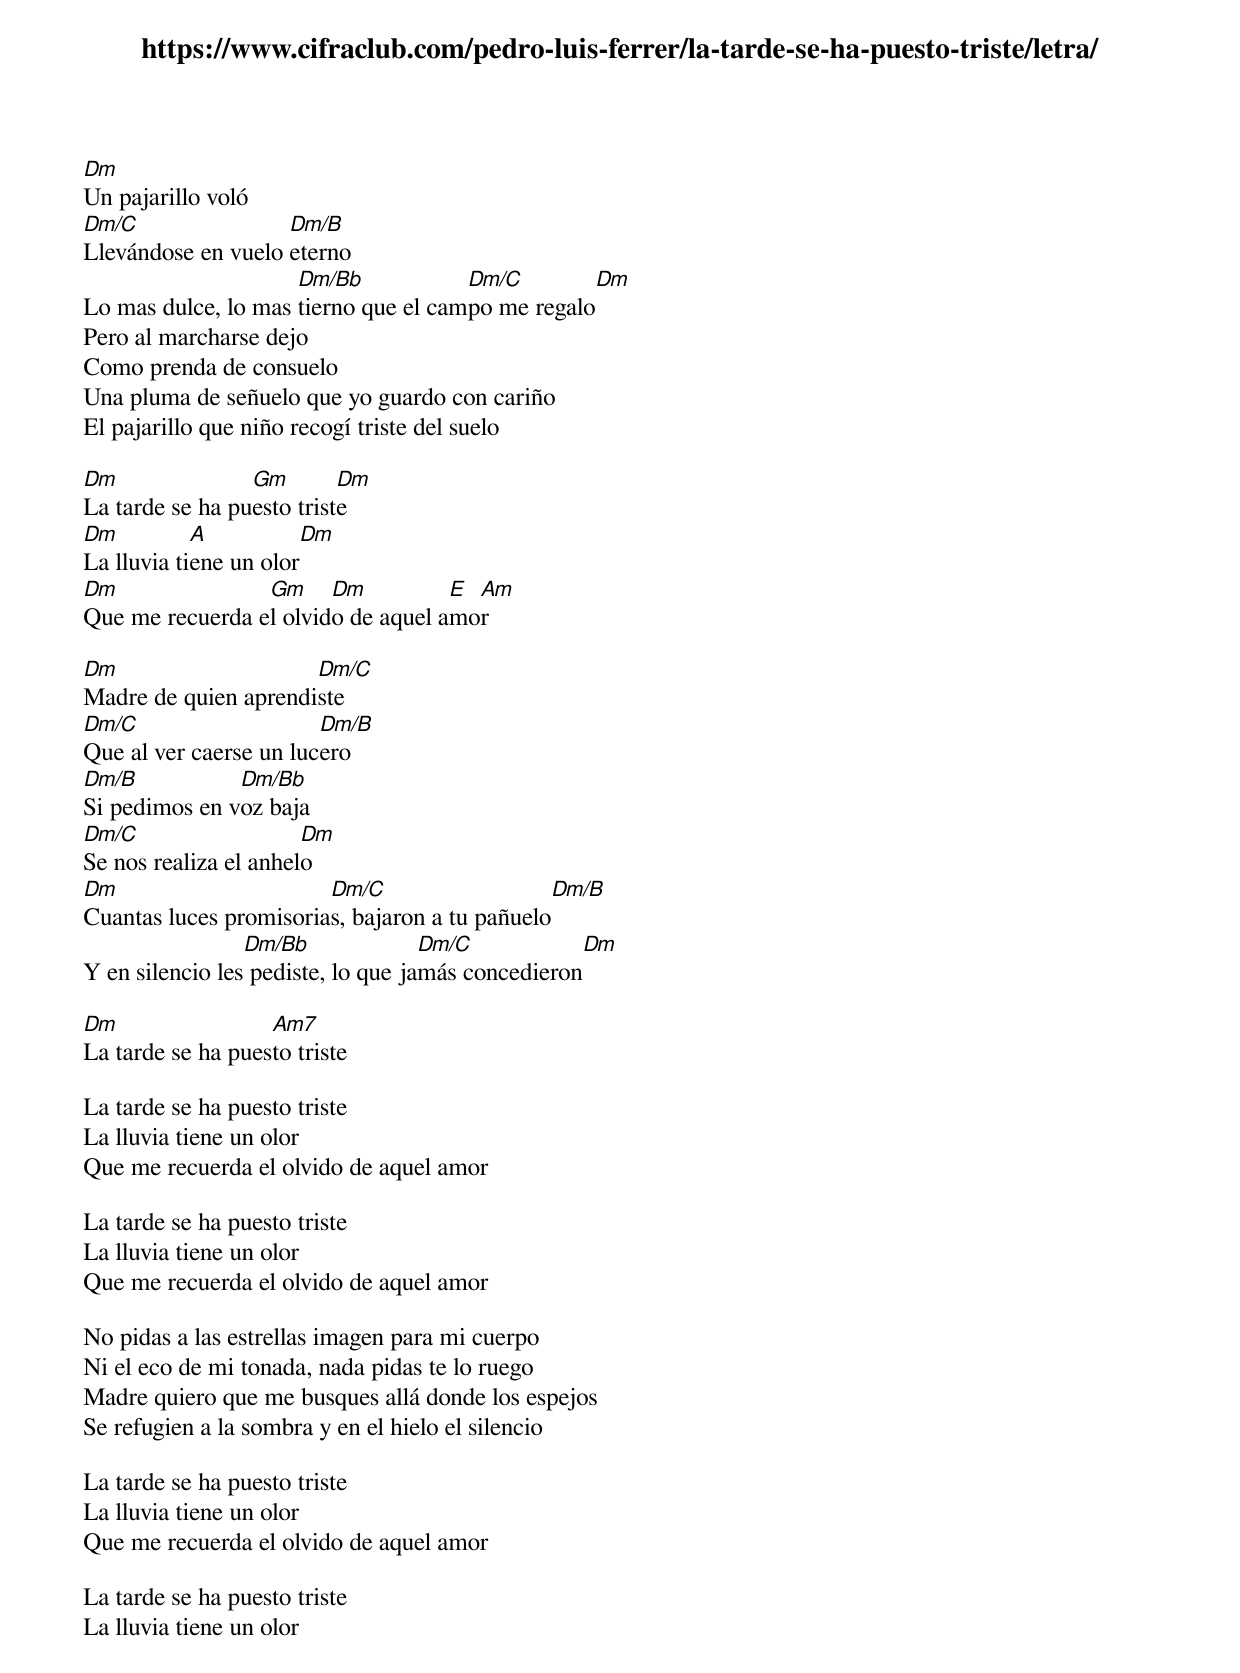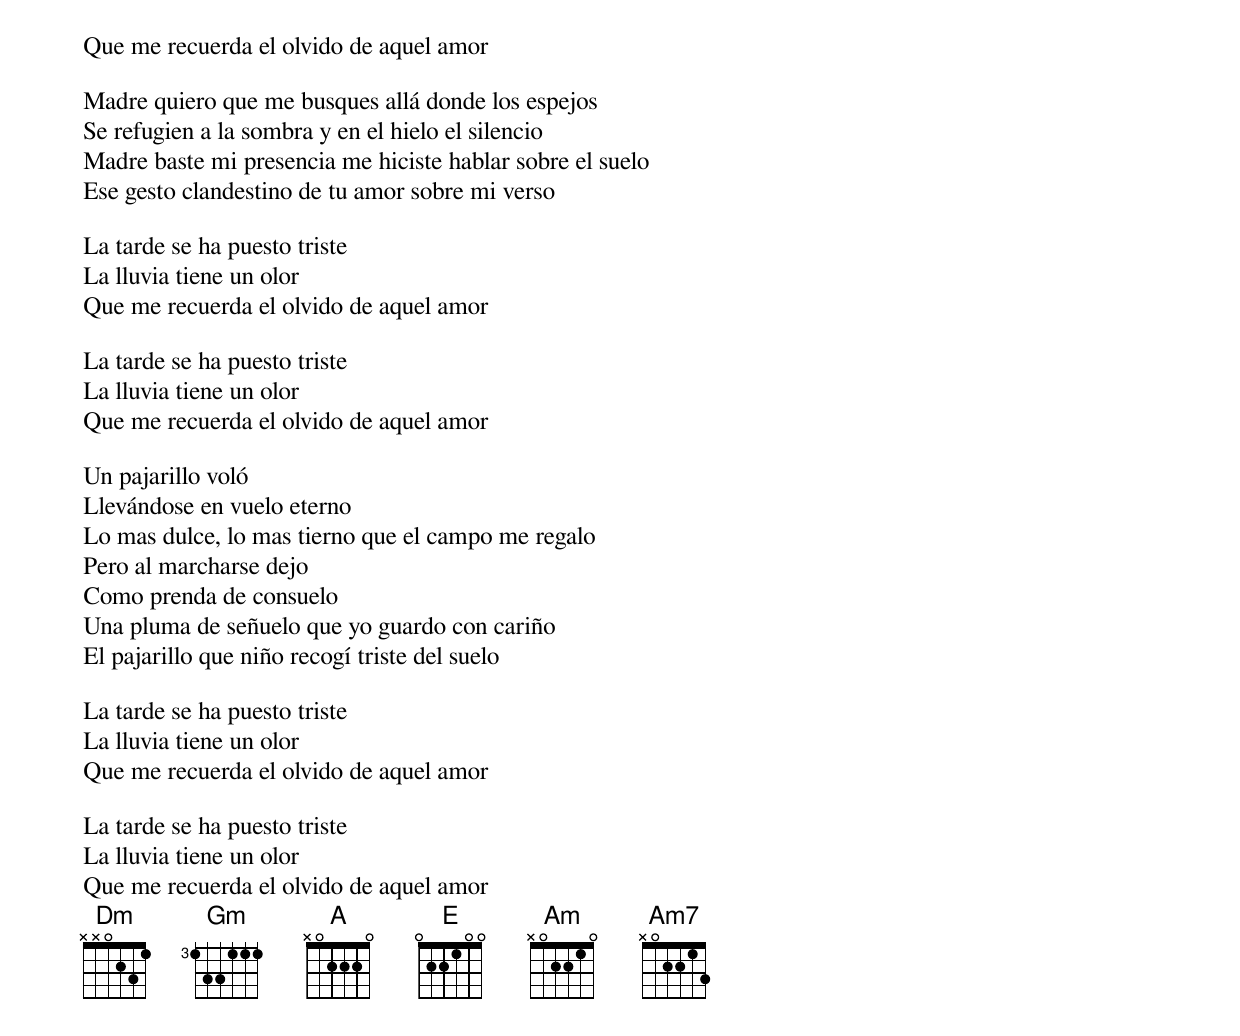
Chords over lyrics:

https://www.cifraclub.com/pedro-luis-ferrer/la-tarde-se-ha-puesto-triste/letra/

Dm
Un pajarillo voló
Dm/C                Dm/B
Llevándose en vuelo eterno
                     Dm/Bb            Dm/C        Dm
Lo mas dulce, lo mas tierno que el campo me regalo
Pero al marcharse dejo
Como prenda de consuelo
Una pluma de señuelo que yo guardo con cariño
El pajarillo que niño recogí triste del suelo

Dm               Gm        Dm
La tarde se ha puesto triste
Dm          A           Dm
La lluvia tiene un olor
Dm               Gm     Dm          E Am
Que me recuerda el olvido de aquel amor

Dm                    Dm/C
Madre de quien aprendiste
Dm/C                    Dm/B
Que al ver caerse un lucero
Dm/B           Dm/Bb
Si pedimos en voz baja
Dm/C                   Dm
Se nos realiza el anhelo
Dm                      Dm/C                   Dm/B
Cuantas luces promisorias, bajaron a tu pañuelo
                 Dm/Bb              Dm/C           Dm
Y en silencio les pediste, lo que jamás concedieron

Dm                 Am7
La tarde se ha puesto triste

La tarde se ha puesto triste
La lluvia tiene un olor
Que me recuerda el olvido de aquel amor

La tarde se ha puesto triste
La lluvia tiene un olor
Que me recuerda el olvido de aquel amor

No pidas a las estrellas imagen para mi cuerpo
Ni el eco de mi tonada, nada pidas te lo ruego
Madre quiero que me busques allá donde los espejos
Se refugien a la sombra y en el hielo el silencio

La tarde se ha puesto triste
La lluvia tiene un olor
Que me recuerda el olvido de aquel amor

La tarde se ha puesto triste
La lluvia tiene un olor
Que me recuerda el olvido de aquel amor

Madre quiero que me busques allá donde los espejos
Se refugien a la sombra y en el hielo el silencio
Madre baste mi presencia me hiciste hablar sobre el suelo
Ese gesto clandestino de tu amor sobre mi verso

La tarde se ha puesto triste
La lluvia tiene un olor
Que me recuerda el olvido de aquel amor

La tarde se ha puesto triste
La lluvia tiene un olor
Que me recuerda el olvido de aquel amor

Un pajarillo voló
Llevándose en vuelo eterno
Lo mas dulce, lo mas tierno que el campo me regalo
Pero al marcharse dejo
Como prenda de consuelo
Una pluma de señuelo que yo guardo con cariño
El pajarillo que niño recogí triste del suelo

La tarde se ha puesto triste
La lluvia tiene un olor
Que me recuerda el olvido de aquel amor

La tarde se ha puesto triste
La lluvia tiene un olor
Que me recuerda el olvido de aquel amor
